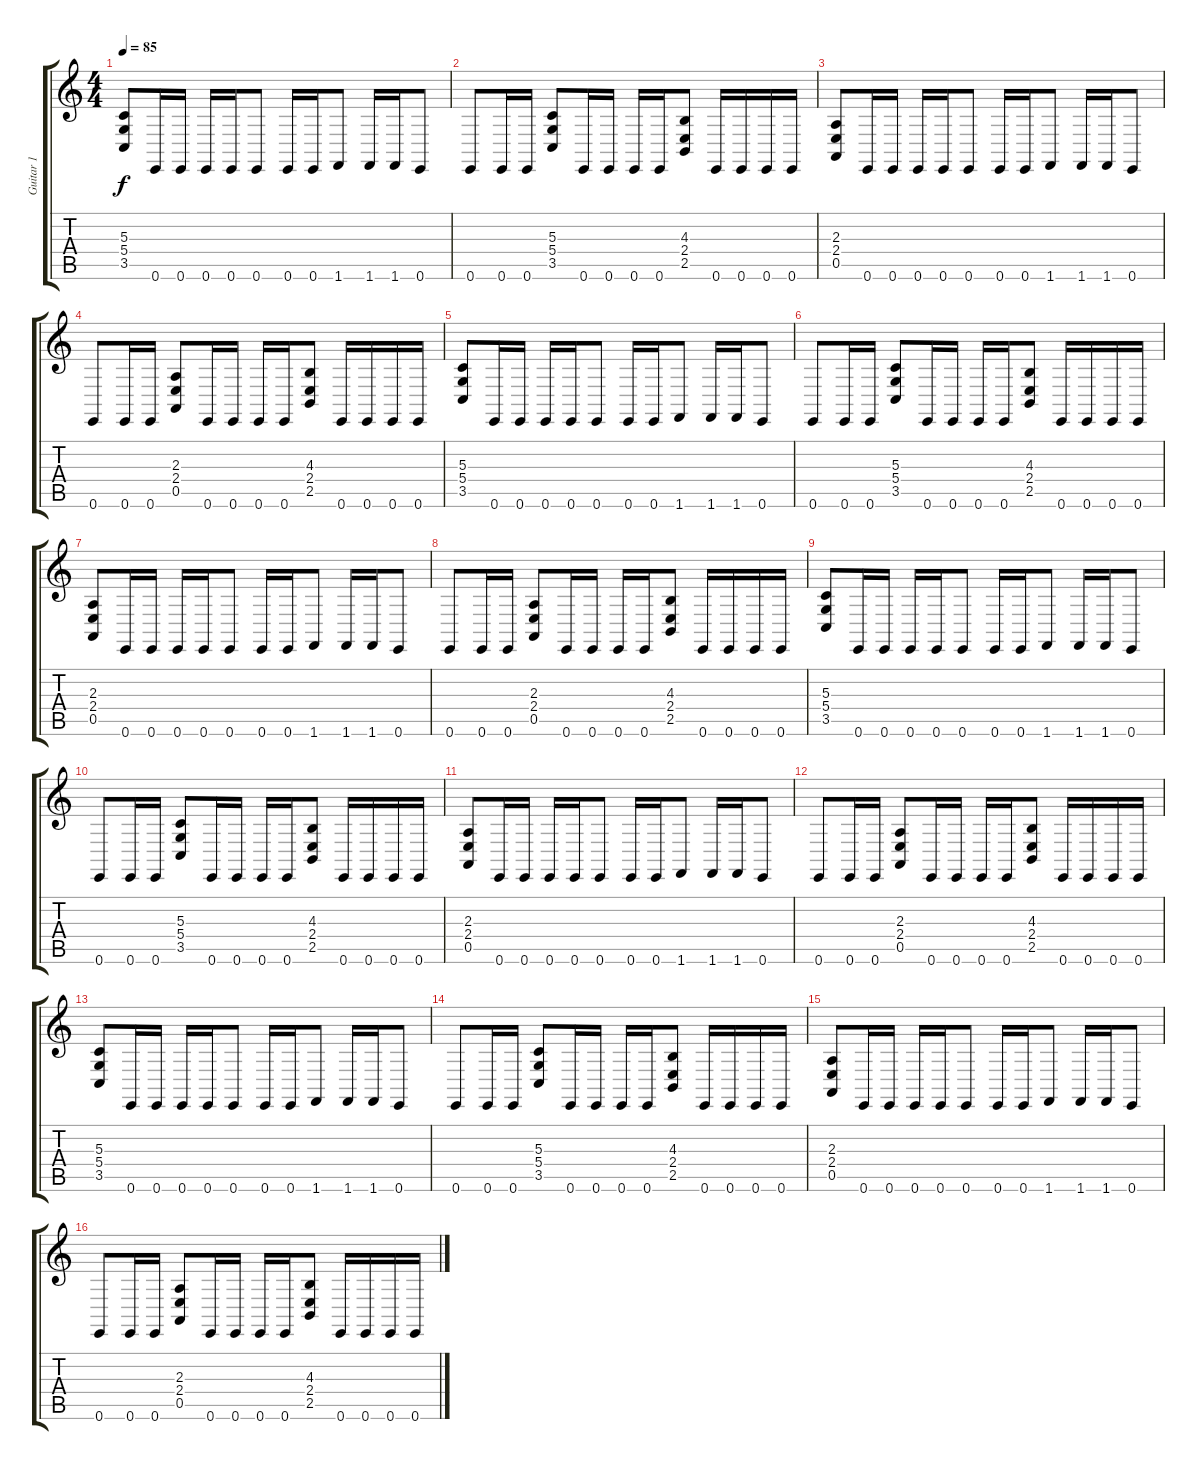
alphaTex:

\track ("Guitar 1" "Guitar 1") {instrument pad3polysynth}
\staff {score tabs}
\tuning (E4 B3 G3 D3 A2 E2) {hide}
\ts (4 4)
\tempo 85
\clef g2
\ks c
(5.3 5.4 3.5).8{dy f} 0.6.16 0.6.16 0.6.16 0.6.16 0.6.8 0.6.16 0.6.16 1.6.8 1.6.16 1.6.16 0.6.8 |
0.6.8 0.6.16 0.6.16 (5.3 5.4 3.5).8 0.6.16 0.6.16 0.6.16 0.6.16 (4.3 2.4 2.5).8 0.6.16 0.6.16 0.6.16 0.6.16 |
(2.3 2.4 0.5).8 0.6.16 0.6.16 0.6.16 0.6.16 0.6.8 0.6.16 0.6.16 1.6.8 1.6.16 1.6.16 0.6.8 |
0.6.8 0.6.16 0.6.16 (2.3 2.4 0.5).8 0.6.16 0.6.16 0.6.16 0.6.16 (4.3 2.4 2.5).8 0.6.16 0.6.16 0.6.16 0.6.16 |
(5.3 5.4 3.5).8 0.6.16 0.6.16 0.6.16 0.6.16 0.6.8 0.6.16 0.6.16 1.6.8 1.6.16 1.6.16 0.6.8 |
0.6.8 0.6.16 0.6.16 (5.3 5.4 3.5).8 0.6.16 0.6.16 0.6.16 0.6.16 (4.3 2.4 2.5).8 0.6.16 0.6.16 0.6.16 0.6.16 |
(2.3 2.4 0.5).8 0.6.16 0.6.16 0.6.16 0.6.16 0.6.8 0.6.16 0.6.16 1.6.8 1.6.16 1.6.16 0.6.8 |
0.6.8 0.6.16 0.6.16 (2.3 2.4 0.5).8 0.6.16 0.6.16 0.6.16 0.6.16 (4.3 2.4 2.5).8 0.6.16 0.6.16 0.6.16 0.6.16 |
(5.3 5.4 3.5).8 0.6.16 0.6.16 0.6.16 0.6.16 0.6.8 0.6.16 0.6.16 1.6.8 1.6.16 1.6.16 0.6.8 |
0.6.8 0.6.16 0.6.16 (5.3 5.4 3.5).8 0.6.16 0.6.16 0.6.16 0.6.16 (4.3 2.4 2.5).8 0.6.16 0.6.16 0.6.16 0.6.16 |
(2.3 2.4 0.5).8 0.6.16 0.6.16 0.6.16 0.6.16 0.6.8 0.6.16 0.6.16 1.6.8 1.6.16 1.6.16 0.6.8 |
0.6.8 0.6.16 0.6.16 (2.3 2.4 0.5).8 0.6.16 0.6.16 0.6.16 0.6.16 (4.3 2.4 2.5).8 0.6.16 0.6.16 0.6.16 0.6.16 |
(5.3 5.4 3.5).8 0.6.16 0.6.16 0.6.16 0.6.16 0.6.8 0.6.16 0.6.16 1.6.8 1.6.16 1.6.16 0.6.8 |
0.6.8 0.6.16 0.6.16 (5.3 5.4 3.5).8 0.6.16 0.6.16 0.6.16 0.6.16 (4.3 2.4 2.5).8 0.6.16 0.6.16 0.6.16 0.6.16 |
(2.3 2.4 0.5).8 0.6.16 0.6.16 0.6.16 0.6.16 0.6.8 0.6.16 0.6.16 1.6.8 1.6.16 1.6.16 0.6.8 |
0.6.8 0.6.16 0.6.16 (2.3 2.4 0.5).8 0.6.16 0.6.16 0.6.16 0.6.16 (4.3 2.4 2.5).8 0.6.16 0.6.16 0.6.16 0.6.16
